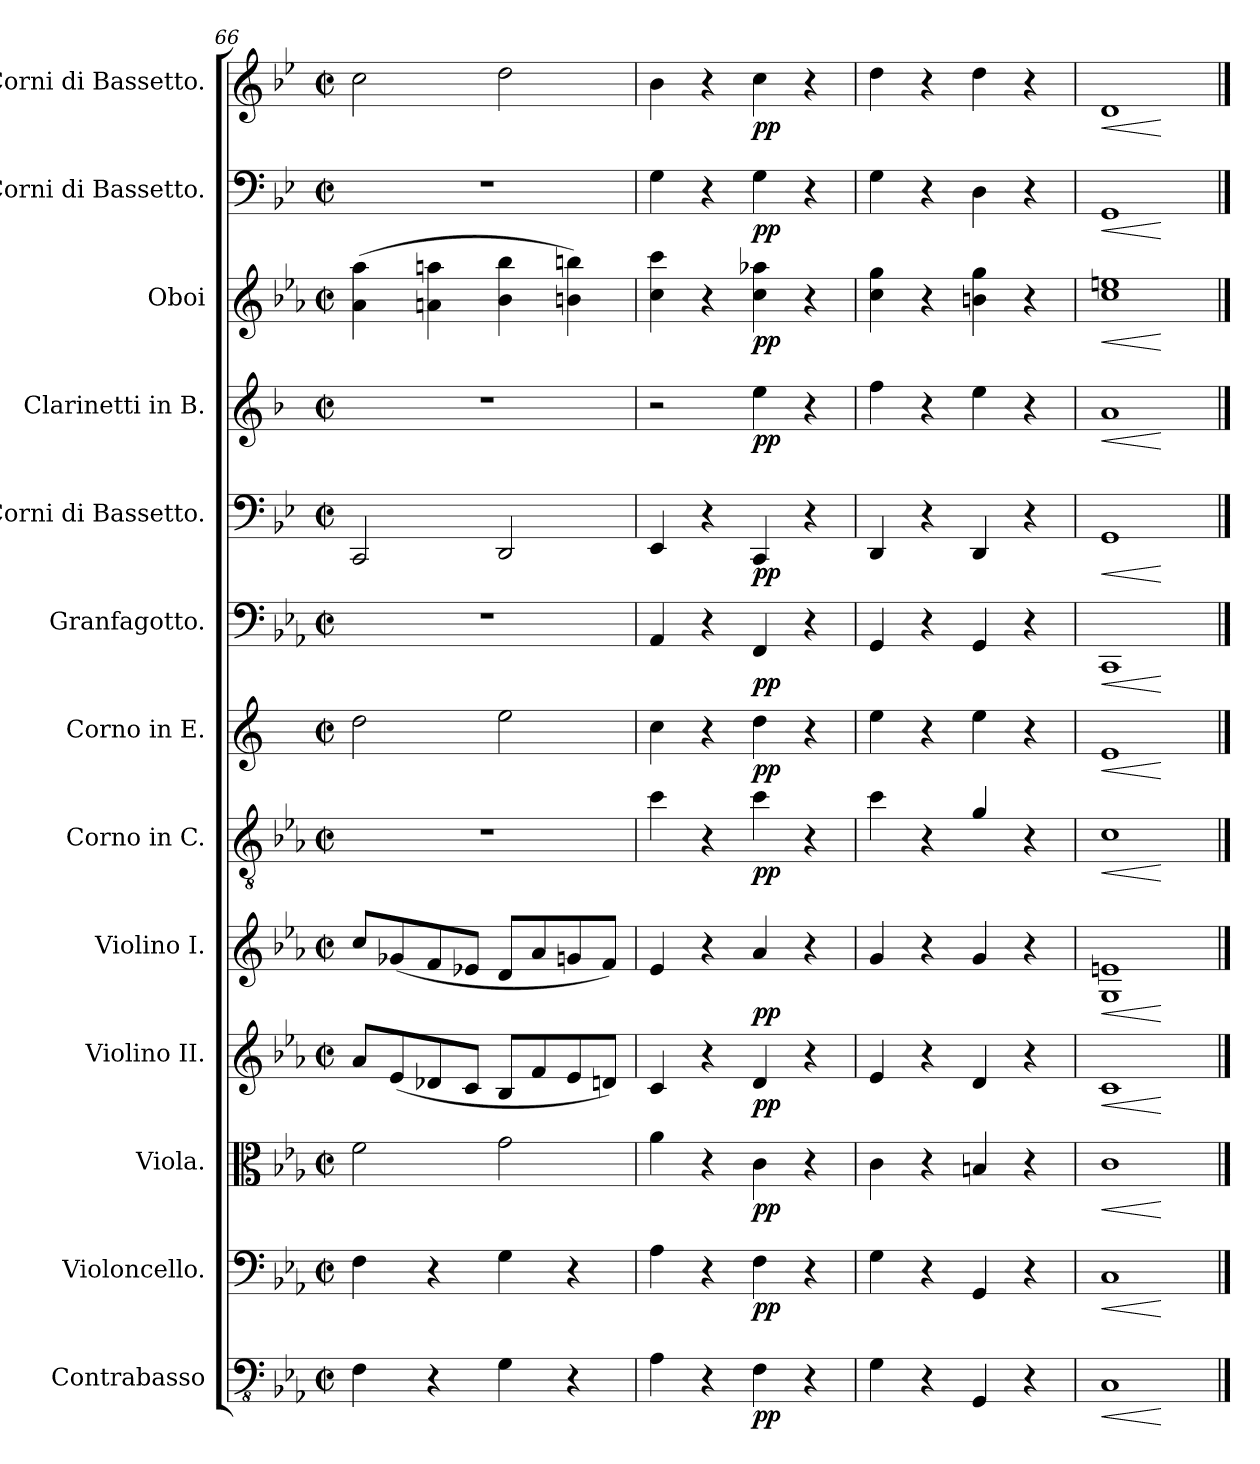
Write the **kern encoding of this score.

**kern	**dynam	**kern	**dynam	**kern	**dynam	**kern	**dynam	**kern	**dynam	**kern	**dynam	**kern	**dynam	**kern	**dynam	**kern	**dynam	**kern	**dynam	**kern	**dynam	**kern	**dynam	**kern	**dynam
*part13	*part13	*part12	*part12	*part11	*part11	*part10	*part10	*part9	*part9	*part8	*part8	*part7	*part7	*part6	*part6	*part5	*part5	*part4	*part4	*part3	*part3	*part2	*part2	*part1	*part1
*staff13	*staff13	*staff12	*staff12	*staff11	*staff11	*staff10	*staff10	*staff9	*staff9	*staff8	*staff8	*staff7	*staff7	*staff6	*staff6	*staff5	*staff5	*staff4	*staff4	*staff3	*staff3	*staff2	*staff2	*staff1	*staff1
*I"Contrabasso	*	*I"Violoncello.	*	*I"Viola.	*	*I"Violino II.	*	*I"Violino I.	*	*I"Corno in C.	*	*I"Corno in E.	*	*I"Granfagotto.	*	*I"Corni di Bassetto.	*	*I"Clarinetti in B.	*	*I"Oboi	*	*I"Corni di Bassetto.	*	*I"Corni di Bassetto.	*
*	*	*	*	*	*	*	*	*	*	*	*	*	*	*	*	*	*	*I'Cl	*	*I'Ob	*	*	*	*	*
*clefFv4	*	*clefF4	*	*clefC3	*	*clefG2	*	*clefG2	*	*clefGv2	*	*clefG2	*	*clefF4	*	*clefF4	*	*clefG2	*	*clefG2	*	*clefF4	*	*clefG2	*
*	*	*	*	*	*	*	*	*	*	*ITrd7c12	*	*ITrd5c9	*	*ITrd7c12	*	*ITrd4c7	*	*ITrd1c2	*	*	*	*ITrd4c7	*	*ITrd4c7	*
*k[b-e-a-]	*	*k[b-e-a-]	*	*k[b-e-a-]	*	*k[b-e-a-]	*	*k[b-e-a-]	*	*k[b-e-a-]	*	*k[b-e-a-]	*	*k[b-e-a-]	*	*k[b-e-a-]	*	*k[b-e-a-]	*	*k[b-e-a-]	*	*k[b-e-a-]	*	*k[b-e-a-]	*
*M2/2	*	*M2/2	*	*M2/2	*	*M2/2	*	*M2/2	*	*M2/2	*	*M2/2	*	*M2/2	*	*M2/2	*	*M2/2	*	*M2/2	*	*M2/2	*	*M2/2	*
*met(c|)	*	*met(c|)	*	*met(c|)	*	*met(c|)	*	*met(c|)	*	*met(c|)	*	*met(c|)	*	*met(c|)	*	*met(c|)	*	*met(c|)	*	*met(c|)	*	*met(c|)	*	*met(c|)	*
=66	=66	=66	=66	=66	=66	=66	=66	=66	=66	=66	=66	=66	=66	=66	=66	=66	=66	=66	=66	=66	=66	=66	=66	=66	=66
4FF\	.	4F\	.	2f\	.	8a-/L	.	8cc/L	.	1r	.	2f\	.	1r	.	2FFF/	.	1r	.	(>4a-\ 4aa-\	.	1r	.	2f\	.
.	.	.	.	.	.	(<8e-/	.	(<8g-X/	.	.	.	.	.	.	.	.	.	.	.	.	.	.	.	.	.
4r	.	4r	.	.	.	8d-X/	.	8f/	.	.	.	.	.	.	.	.	.	.	.	4an\ 4aan\	.	.	.	.	.
.	.	.	.	.	.	8c/J	.	8e-X/J	.	.	.	.	.	.	.	.	.	.	.	.	.	.	.	.	.
4GG\	.	4G\	.	2g\	.	8B-/L	.	8d/L	.	.	.	2g\	.	.	.	2GGG/	.	.	.	4b-\ 4bb-\	.	.	.	2g\	.
.	.	.	.	.	.	8f/	.	8a-/	.	.	.	.	.	.	.	.	.	.	.	.	.	.	.	.	.
4r	.	4r	.	.	.	8e-/	.	8gn/	.	.	.	.	.	.	.	.	.	.	.	4bn\ 4bbn\)	.	.	.	.	.
.	.	.	.	.	.	8dn/J)	.	8f/J)	.	.	.	.	.	.	.	.	.	.	.	.	.	.	.	.	.
=67	=67	=67	=67	=67	=67	=67	=67	=67	=67	=67	=67	=67	=67	=67	=67	=67	=67	=67	=67	=67	=67	=67	=67	=67	=67
*	*	*	*	*	*	*	*	*	*	*	*	*	*	*	*	*	*	*	*	*	*	*	*	*MM55	*
4AA-\	.	4A-\	.	4a-\	.	4c/	.	4e-/	.	4c\	.	4e-\	.	4AAA-/	.	4AAA-/	.	2r	.	4cc\ 4ccc\	.	4C\	.	4e-\	.
*	*	*	*	*	*	*	*	*	*	*	*	*	*	*	*	*	*	*	*	*	*	*	*	*MM48	*
4r	.	4r	.	4r	.	4r	.	4r	.	4r	.	4r	.	4r	.	4r	.	.	.	4r	.	4r	.	4r	.
!	!LO:DY:b	!	!LO:DY:b	!	!LO:DY:b	!	!LO:DY:b	!	!LO:DY:b	!	!LO:DY:b	!	!LO:DY:b	!	!LO:DY:b	!	!LO:DY:b	!	!LO:DY:b	!	!LO:DY:b	!	!LO:DY:b	!	!LO:DY:b
4FF\	pp	4F\	pp	4c\	pp	4d/	pp	4a-/	pp	4c\	pp	4f\	pp	4FFF/	pp	4FFF/	pp	4dd\	pp	4cc\ 4aa-X\	pp	4C\	pp	4f\	pp
4r	.	4r	.	4r	.	4r	.	4r	.	4r	.	4r	.	4r	.	4r	.	4r	.	4r	.	4r	.	4r	.
=68	=68	=68	=68	=68	=68	=68	=68	=68	=68	=68	=68	=68	=68	=68	=68	=68	=68	=68	=68	=68	=68	=68	=68	=68	=68
4GG\	.	4G\	.	4c\	.	4e-/	.	4g/	.	4c\	.	4g\	.	4GGG/	.	4GGG/	.	4ee-\	.	4cc\ 4gg\	.	4C\	.	4g\	.
4r	.	4r	.	4r	.	4r	.	4r	.	4r	.	4r	.	4r	.	4r	.	4r	.	4r	.	4r	.	4r	.
4GGG/	.	4GG/	.	4Bn/	.	4d/	.	4g/	.	4G/	.	4g\	.	4GGG/	.	4GGG/	.	4dd\	.	4bn\ 4gg\	.	4GG\	.	4g\	.
*	*	*	*	*	*	*	*	*	*	*	*	*	*	*	*	*	*	*	*	*	*	*	*	*MM28	*
4r	.	4r	.	4r	.	4r	.	4r	.	4r	.	4r	.	4r	.	4r	.	4r	.	4r	.	4r	.	4r	.
=69	=69	=69	=69	=69	=69	=69	=69	=69	=69	=69	=69	=69	=69	=69	=69	=69	=69	=69	=69	=69	=69	=69	=69	=69	=69
*	*	*	*	*	*	*	*	*	*	*	*	*	*	*	*	*	*	*	*	*	*	*	*	*MM44	*
!	!LO:HP:b	!	!	!	!	!	!	!	!	!	!	!	!	!	!	!	!	!	!	!	!	!	!	!	!
!	!LO:HP:n=1:b	!	!LO:HP:b	!	!LO:HP:b	!	!LO:HP:b	!	!LO:HP:b	!	!LO:HP:b	!	!LO:HP:b	!	!LO:HP:b	!	!LO:HP:b	!	!LO:HP:b	!	!LO:HP:b	!	!LO:HP:b	!	!LO:HP:b
1CC	< >	1C	<	1c	<	1c	<	1G 1en	<	1C	<	1G	<	1CCC	<	1CC	<	1g	<	1cc 1een	<	1CC	<	1G	<
.	[ ]	.	[	.	[	.	[	.	[	.	[	.	[	.	[	.	[	.	[	.	[	.	[	.	[
==	==	==	==	==	==	==	==	==	==	==	==	==	==	==	==	==	==	==	==	==	==	==	==	==	==
*-	*-	*-	*-	*-	*-	*-	*-	*-	*-	*-	*-	*-	*-	*-	*-	*-	*-	*-	*-	*-	*-	*-	*-	*-	*-
